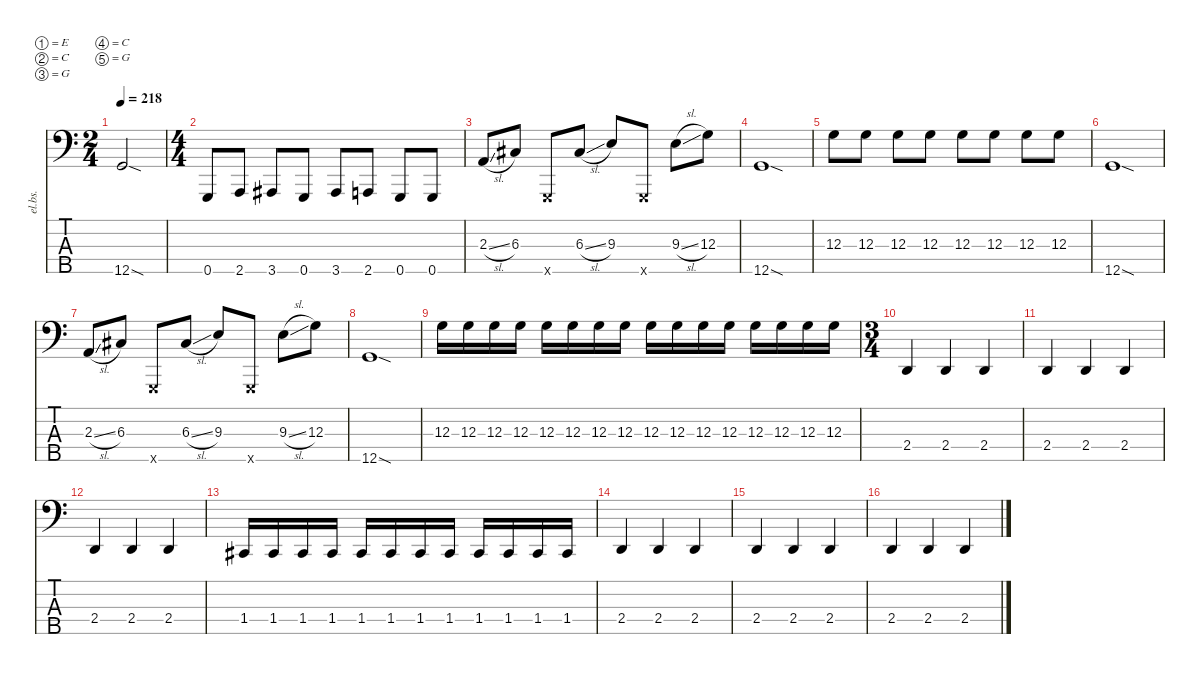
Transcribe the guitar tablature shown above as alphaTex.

\defaultSystemsLayout 4
\hideDynamics
\bracketExtendMode nobrackets
\otherSystemsTrackNameOrientation horizontal
\track ("Bass" "el.bs.") {instrument electricbasspick}
\staff {score tabs}
\tuning (E2 C2 G1 C1 G0)
\ts (2 4)
\beaming (8 2 2)
\tempo 218
\clef f4
\ks c
12.5{sod}.2{dy f beam Up} |
\ts (4 4)
\beaming (8 2 2 2 2)
0.5.8{beam Up} 2.5.8{beam Up} 3.5{acc #}.8{beam Up} 0.5.8{beam Up} 3.5{acc #}.8{beam Up} 2.5.8{beam Up} 0.5.8{beam Up} 0.5.8{beam Up} |
2.3{sl}.8{beam Up} 6.3{acc #}.8{beam Up} 0.5{x}.8{beam Up} 6.3{sl acc #}.8{beam Up} 9.3.8{beam Up} 0.5{x}.8{beam Up} 9.3{sl}.8{beam Down} 12.3.8{beam Down} |
12.5{sod}.1{beam Up} |
12.3.8{beam Down} 12.3.8{beam Down} 12.3.8{beam Down} 12.3.8{beam Down} 12.3.8{beam Down} 12.3.8{beam Down} 12.3.8{beam Down} 12.3.8{beam Down} |
12.5{sod}.1{beam Up} |
2.3{sl}.8{beam Up} 6.3{acc #}.8{beam Up} 0.5{x}.8{beam Up} 6.3{sl acc #}.8{beam Up} 9.3.8{beam Up} 0.5{x}.8{beam Up} 9.3{sl}.8{beam Down} 12.3.8{beam Down} |
12.5{sod}.1{beam Up} |
12.3.16{beam Down} 12.3.16{beam Down} 12.3.16{beam Down} 12.3.16{beam Down} 12.3.16{beam Down} 12.3.16{beam Down} 12.3.16{beam Down} 12.3.16{beam Down} 12.3.16{beam Down} 12.3.16{beam Down} 12.3.16{beam Down} 12.3.16{beam Down} 12.3.16{beam Down} 12.3.16{beam Down} 12.3.16{beam Down} 12.3.16{beam Down} |
\ts (3 4)
\beaming (8 2 2 2)
2.4.4{beam Up} 2.4.4{beam Up} 2.4.4{beam Up} |
2.4.4{beam Up} 2.4.4{beam Up} 2.4.4{beam Up} |
2.4.4{beam Up} 2.4.4{beam Up} 2.4.4{beam Up} |
1.4{acc #}.16{beam Up} 1.4{acc #}.16{beam Up} 1.4{acc #}.16{beam Up} 1.4{acc #}.16{beam Up} 1.4{acc #}.16{beam Up} 1.4{acc #}.16{beam Up} 1.4{acc #}.16{beam Up} 1.4{acc #}.16{beam Up} 1.4{acc #}.16{beam Up} 1.4{acc #}.16{beam Up} 1.4{acc #}.16{beam Up} 1.4{acc #}.16{beam Up} |
2.4.4{beam Up} 2.4.4{beam Up} 2.4.4{beam Up} |
2.4.4{beam Up} 2.4.4{beam Up} 2.4.4{beam Up} |
2.4.4{beam Up} 2.4.4{beam Up} 2.4.4{beam Up}
